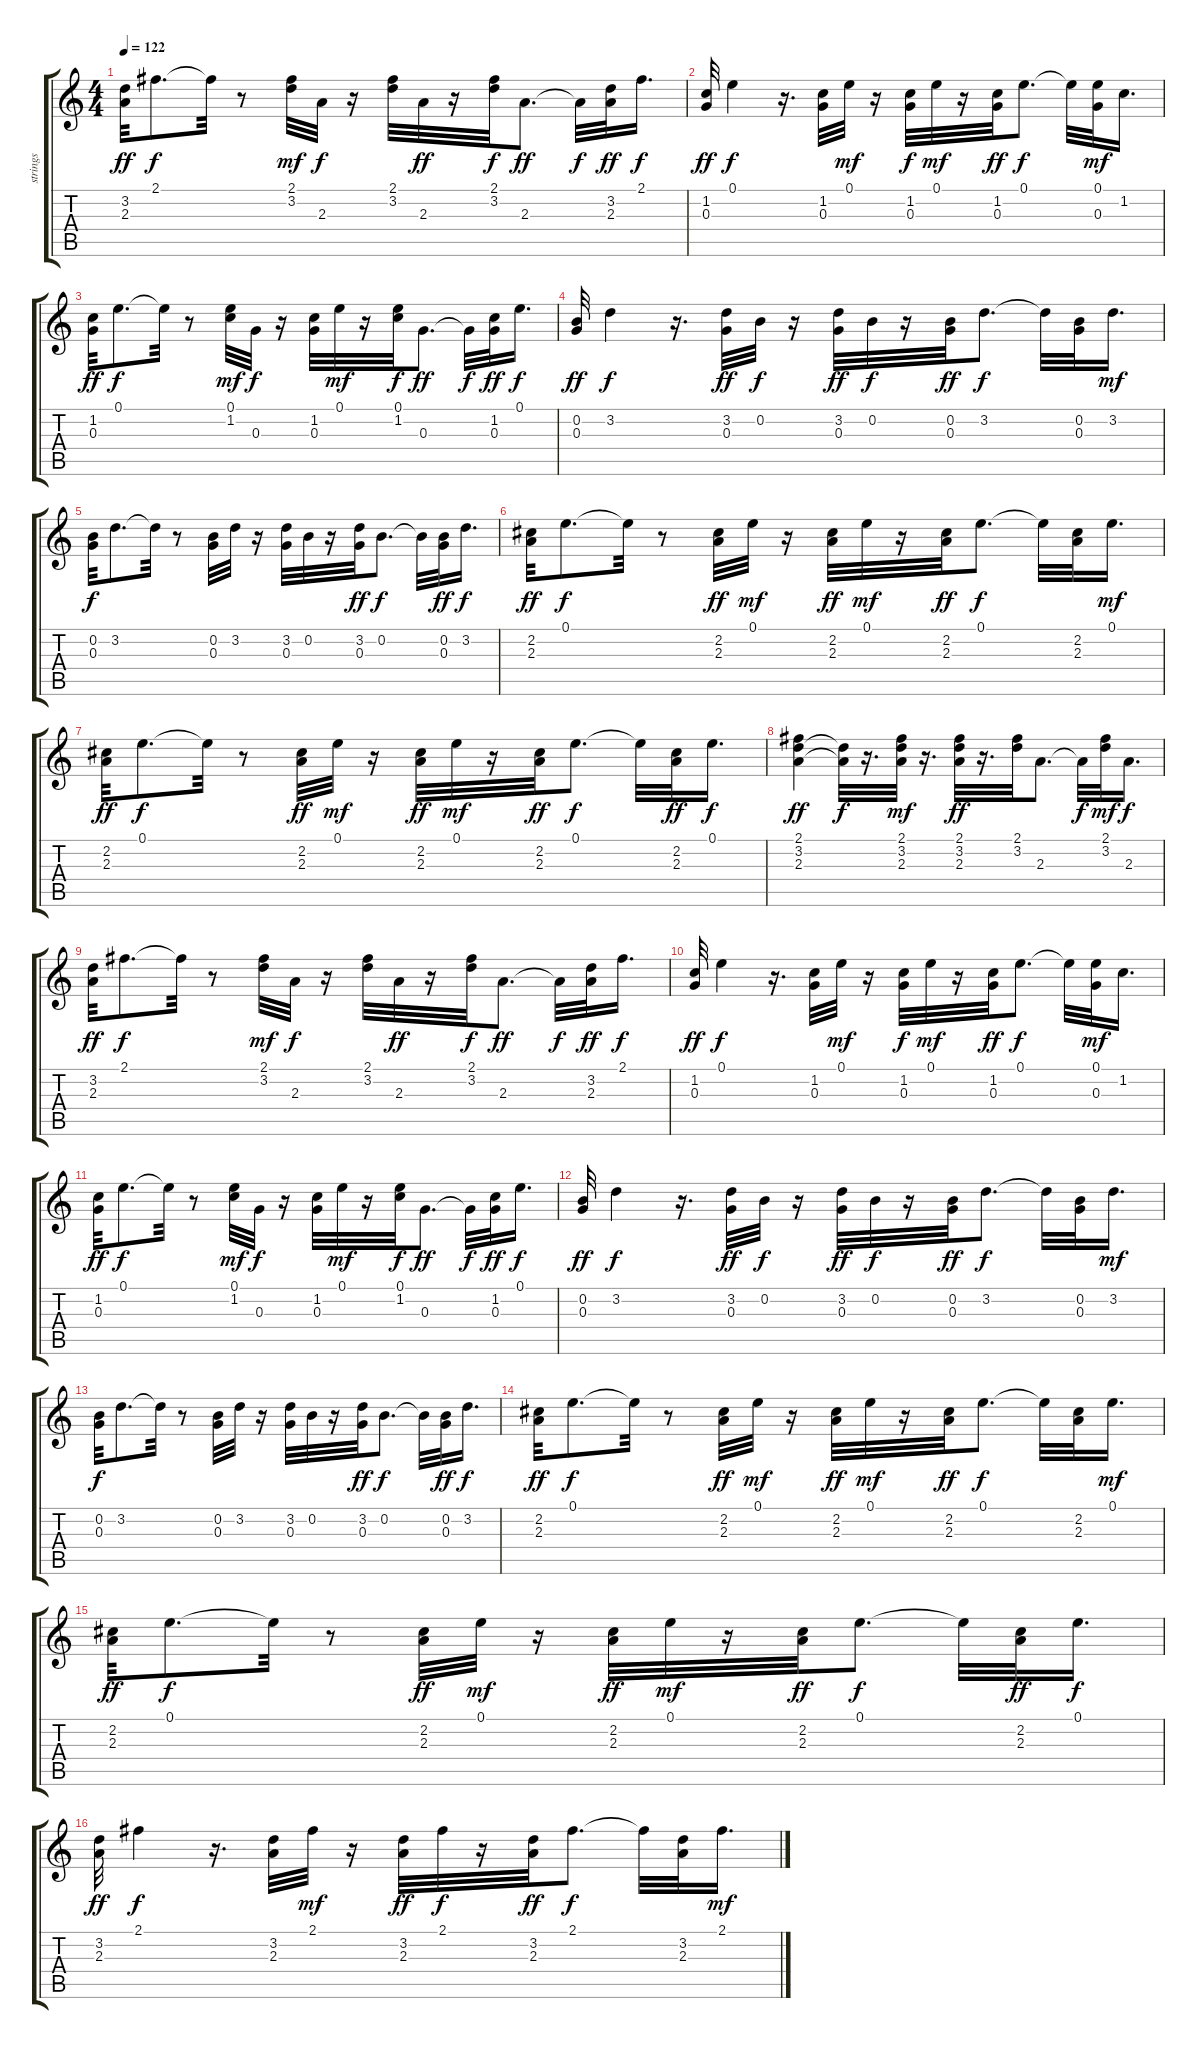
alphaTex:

\track ("strings" "strings") {instrument overdrivenguitar}
\staff {score tabs}
\tuning (E4 B3 G3 D3 A2 E2) {hide}
\ts (4 4)
\tempo 122
\clef g2
\ks c
(3.2 2.3).32{dy ff} 2.1.8{d dy f} 2.1{t}.32 r.8 (2.1 3.2).32{dy mf} 2.3.32{dy f} r.16 (2.1 3.2).32 2.3.32{dy ff} r.16 (2.1 3.2).32{dy f} 2.3.8{d dy ff} 2.3{t}.32{dy f} (3.2 2.3).32{dy ff} 2.1.16{d dy f} |
(1.2 0.3).32{dy ff} 0.1.4{dy f} r.16{d} (1.2 0.3).32 0.1.32{dy mf} r.16 (1.2 0.3).32{dy f} 0.1.32{dy mf} r.16 (1.2 0.3).32{dy ff} 0.1.8{d dy f} 0.1{t}.32 (0.1 0.3).32{dy mf} 1.2.16{d} |
(1.2 0.3).32{dy ff} 0.1.8{d dy f} 0.1{t}.32 r.8 (0.1 1.2).32{dy mf} 0.3.32{dy f} r.16 (1.2 0.3).32 0.1.32{dy mf} r.16 (0.1 1.2).32{dy f} 0.3.8{d dy ff} 0.3{t}.32{dy f} (1.2 0.3).32{dy ff} 0.1.16{d dy f} |
(0.2 0.3).32{dy ff} 3.2.4{dy f} r.16{d} (3.2 0.3).32{dy ff} 0.2.32{dy f} r.16 (3.2 0.3).32{dy ff} 0.2.32{dy f} r.16 (0.2 0.3).32{dy ff} 3.2.8{d dy f} 3.2{t}.32 (0.2 0.3).32 3.2.16{d dy mf} |
(0.2 0.3).32{dy f} 3.2.8{d} 3.2{t}.32 r.8 (0.2 0.3).32 3.2.32 r.16 (3.2 0.3).32 0.2.32 r.16 (3.2 0.3).32{dy ff} 0.2.8{d dy f} 0.2{t}.32 (0.2 0.3).32{dy ff} 3.2.16{d dy f} |
(2.2 2.3).32{dy ff} 0.1.8{d dy f} 0.1{t}.32 r.8 (2.2 2.3).32{dy ff} 0.1.32{dy mf} r.16 (2.2 2.3).32{dy ff} 0.1.32{dy mf} r.16 (2.2 2.3).32{dy ff} 0.1.8{d dy f} 0.1{t}.32 (2.2 2.3).32 0.1.16{d dy mf} |
(2.2 2.3).32{dy ff} 0.1.8{d dy f} 0.1{t}.32 r.8 (2.2 2.3).32{dy ff} 0.1.32{dy mf} r.16 (2.2 2.3).32{dy ff} 0.1.32{dy mf} r.16 (2.2 2.3).32{dy ff} 0.1.8{d dy f} 0.1{t}.32 (2.2 2.3).32{dy ff} 0.1.16{d dy f} |
(2.1 3.2 2.3).4{dy ff} (3.2{t} 2.3{t}).32{dy f} r.16{d} (2.1 3.2 2.3).32{dy mf} r.16{d} (2.1 3.2 2.3).32{dy ff} r.16{d} (2.1 3.2).32 2.3.8{d} 2.3{t}.32{dy f} (2.1 3.2).32{dy mf} 2.3.16{d dy f} |
(3.2 2.3).32{dy ff} 2.1.8{d dy f} 2.1{t}.32 r.8 (2.1 3.2).32{dy mf} 2.3.32{dy f} r.16 (2.1 3.2).32 2.3.32{dy ff} r.16 (2.1 3.2).32{dy f} 2.3.8{d dy ff} 2.3{t}.32{dy f} (3.2 2.3).32{dy ff} 2.1.16{d dy f} |
(1.2 0.3).32{dy ff} 0.1.4{dy f} r.16{d} (1.2 0.3).32 0.1.32{dy mf} r.16 (1.2 0.3).32{dy f} 0.1.32{dy mf} r.16 (1.2 0.3).32{dy ff} 0.1.8{d dy f} 0.1{t}.32 (0.1 0.3).32{dy mf} 1.2.16{d} |
(1.2 0.3).32{dy ff} 0.1.8{d dy f} 0.1{t}.32 r.8 (0.1 1.2).32{dy mf} 0.3.32{dy f} r.16 (1.2 0.3).32 0.1.32{dy mf} r.16 (0.1 1.2).32{dy f} 0.3.8{d dy ff} 0.3{t}.32{dy f} (1.2 0.3).32{dy ff} 0.1.16{d dy f} |
(0.2 0.3).32{dy ff} 3.2.4{dy f} r.16{d} (3.2 0.3).32{dy ff} 0.2.32{dy f} r.16 (3.2 0.3).32{dy ff} 0.2.32{dy f} r.16 (0.2 0.3).32{dy ff} 3.2.8{d dy f} 3.2{t}.32 (0.2 0.3).32 3.2.16{d dy mf} |
(0.2 0.3).32{dy f} 3.2.8{d} 3.2{t}.32 r.8 (0.2 0.3).32 3.2.32 r.16 (3.2 0.3).32 0.2.32 r.16 (3.2 0.3).32{dy ff} 0.2.8{d dy f} 0.2{t}.32 (0.2 0.3).32{dy ff} 3.2.16{d dy f} |
(2.2 2.3).32{dy ff} 0.1.8{d dy f} 0.1{t}.32 r.8 (2.2 2.3).32{dy ff} 0.1.32{dy mf} r.16 (2.2 2.3).32{dy ff} 0.1.32{dy mf} r.16 (2.2 2.3).32{dy ff} 0.1.8{d dy f} 0.1{t}.32 (2.2 2.3).32 0.1.16{d dy mf} |
(2.2 2.3).32{dy ff} 0.1.8{d dy f} 0.1{t}.32 r.8 (2.2 2.3).32{dy ff} 0.1.32{dy mf} r.16 (2.2 2.3).32{dy ff} 0.1.32{dy mf} r.16 (2.2 2.3).32{dy ff} 0.1.8{d dy f} 0.1{t}.32 (2.2 2.3).32{dy ff} 0.1.16{d dy f} |
(3.2 2.3).32{dy ff} 2.1.4{dy f} r.16{d} (3.2 2.3).32 2.1.32{dy mf} r.16 (3.2 2.3).32{dy ff} 2.1.32{dy f} r.16 (3.2 2.3).32{dy ff} 2.1.8{d dy f} 2.1{t}.32 (3.2 2.3).32 2.1.16{d dy mf}
